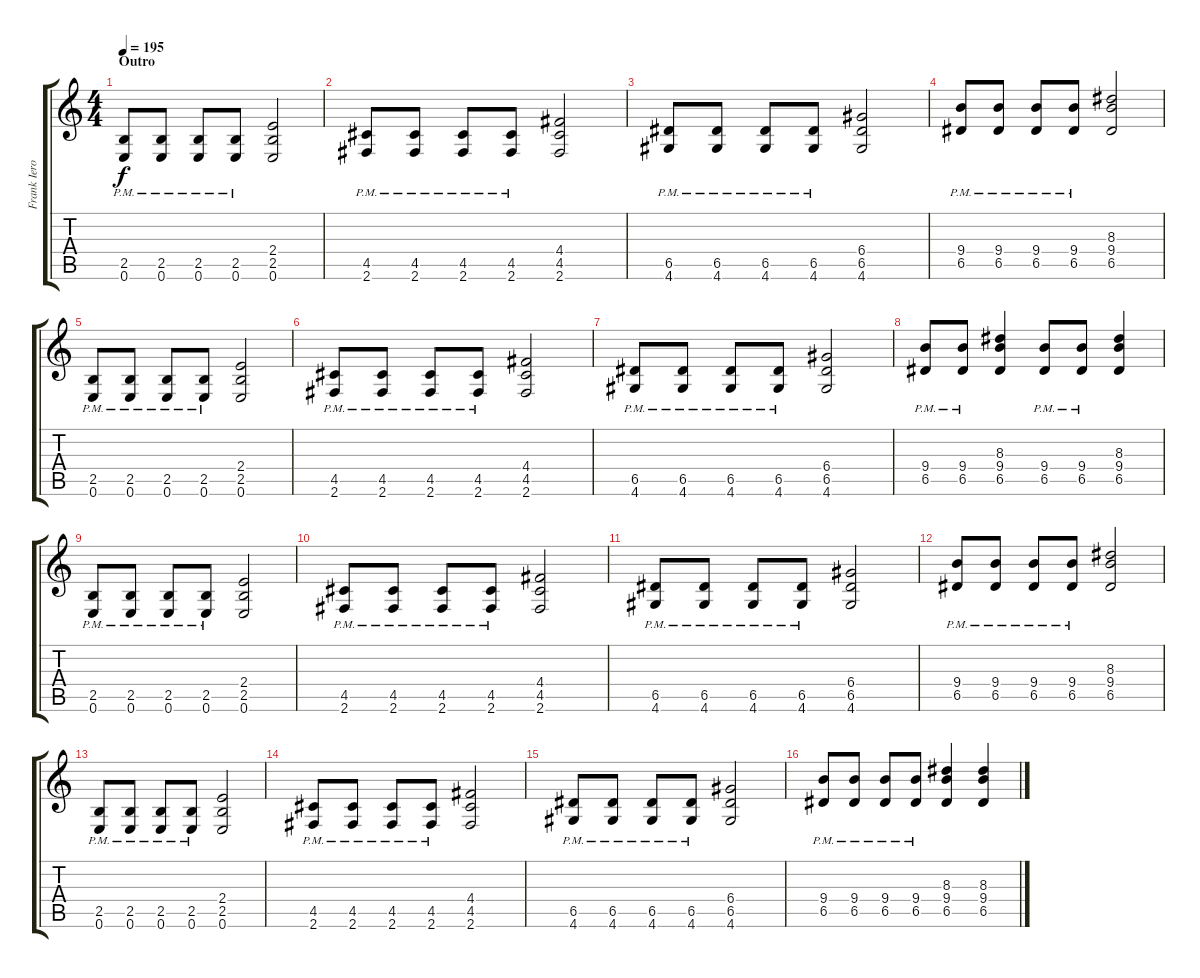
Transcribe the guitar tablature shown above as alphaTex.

\track ("Frank Iero" "Frank Iero") {instrument distortionguitar}
\staff {score tabs}
\tuning (E4 B3 G3 D3 A2 E2) {hide}
\ts (4 4)
\section ("" "Outro")
\tempo 195
\clef g2
\ks c
(2.5{pm} 0.6{pm}).8{dy f} (2.5{pm} 0.6{pm}).8 (2.5{pm} 0.6{pm}).8 (2.5{pm} 0.6{pm}).8 (2.4 2.5 0.6).2 |
(4.5{pm} 2.6{pm}).8 (4.5{pm} 2.6{pm}).8 (4.5{pm} 2.6{pm}).8 (4.5{pm} 2.6{pm}).8 (4.4 4.5 2.6).2 |
(6.5{pm} 4.6{pm}).8 (6.5{pm} 4.6{pm}).8 (6.5{pm} 4.6{pm}).8 (6.5{pm} 4.6{pm}).8 (6.4 6.5 4.6).2 |
(9.4{pm} 6.5{pm}).8 (9.4{pm} 6.5{pm}).8 (9.4{pm} 6.5{pm}).8 (9.4{pm} 6.5{pm}).8 (8.3 9.4 6.5).2 |
(2.5{pm} 0.6{pm}).8 (2.5{pm} 0.6{pm}).8 (2.5{pm} 0.6{pm}).8 (2.5{pm} 0.6{pm}).8 (2.4 2.5 0.6).2 |
(4.5{pm} 2.6{pm}).8 (4.5{pm} 2.6{pm}).8 (4.5{pm} 2.6{pm}).8 (4.5{pm} 2.6{pm}).8 (4.4 4.5 2.6).2 |
(6.5{pm} 4.6{pm}).8 (6.5{pm} 4.6{pm}).8 (6.5{pm} 4.6{pm}).8 (6.5{pm} 4.6{pm}).8 (6.4 6.5 4.6).2 |
(9.4{pm} 6.5{pm}).8 (9.4{pm} 6.5{pm}).8 (8.3 9.4 6.5).4 (9.4{pm} 6.5{pm}).8 (9.4{pm} 6.5{pm}).8 (8.3 9.4 6.5).4 |
(2.5{pm} 0.6{pm}).8 (2.5{pm} 0.6{pm}).8 (2.5{pm} 0.6{pm}).8 (2.5{pm} 0.6{pm}).8 (2.4 2.5 0.6).2 |
(4.5{pm} 2.6{pm}).8 (4.5{pm} 2.6{pm}).8 (4.5{pm} 2.6{pm}).8 (4.5{pm} 2.6{pm}).8 (4.4 4.5 2.6).2 |
(6.5{pm} 4.6{pm}).8 (6.5{pm} 4.6{pm}).8 (6.5{pm} 4.6{pm}).8 (6.5{pm} 4.6{pm}).8 (6.4 6.5 4.6).2 |
(9.4{pm} 6.5{pm}).8 (9.4{pm} 6.5{pm}).8 (9.4{pm} 6.5{pm}).8 (9.4{pm} 6.5{pm}).8 (8.3 9.4 6.5).2 |
(2.5{pm} 0.6{pm}).8 (2.5{pm} 0.6{pm}).8 (2.5{pm} 0.6{pm}).8 (2.5{pm} 0.6{pm}).8 (2.4 2.5 0.6).2 |
(4.5{pm} 2.6{pm}).8 (4.5{pm} 2.6{pm}).8 (4.5{pm} 2.6{pm}).8 (4.5{pm} 2.6{pm}).8 (4.4 4.5 2.6).2 |
(6.5{pm} 4.6{pm}).8 (6.5{pm} 4.6{pm}).8 (6.5{pm} 4.6{pm}).8 (6.5{pm} 4.6{pm}).8 (6.4 6.5 4.6).2 |
(9.4{pm} 6.5{pm}).8 (9.4{pm} 6.5{pm}).8 (9.4{pm} 6.5{pm}).8 (9.4{pm} 6.5{pm}).8 (8.3 9.4 6.5).4 (8.3 9.4 6.5).4
